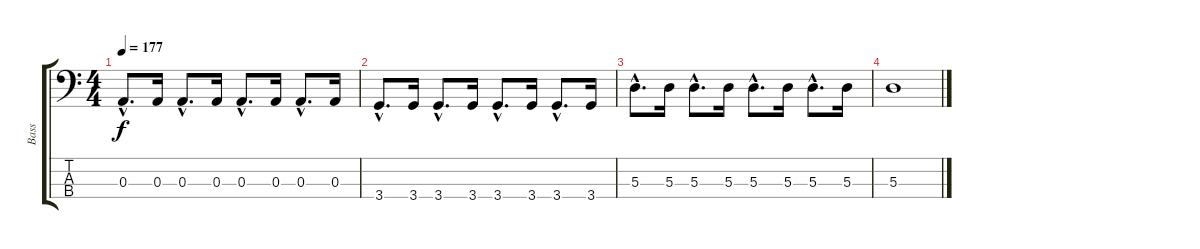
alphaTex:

\track ("Bass" "Bass") {instrument electricbassfinger}
\staff {score tabs}
\tuning (G2 D2 A1 E1) {hide}
\ts (4 4)
\tempo 177
\clef f4
\ks c
0.3{hac}.8{d dy f} 0.3.16 0.3{hac}.8{d} 0.3.16 0.3{hac}.8{d} 0.3.16 0.3{hac}.8{d} 0.3.16 |
3.4{hac}.8{d} 3.4.16 3.4{hac}.8{d} 3.4.16 3.4{hac}.8{d} 3.4.16 3.4{hac}.8{d} 3.4.16 |
5.3{hac}.8{d} 5.3.16 5.3{hac}.8{d} 5.3.16 5.3{hac}.8{d} 5.3.16 5.3{hac}.8{d} 5.3.16 |
5.3.1
